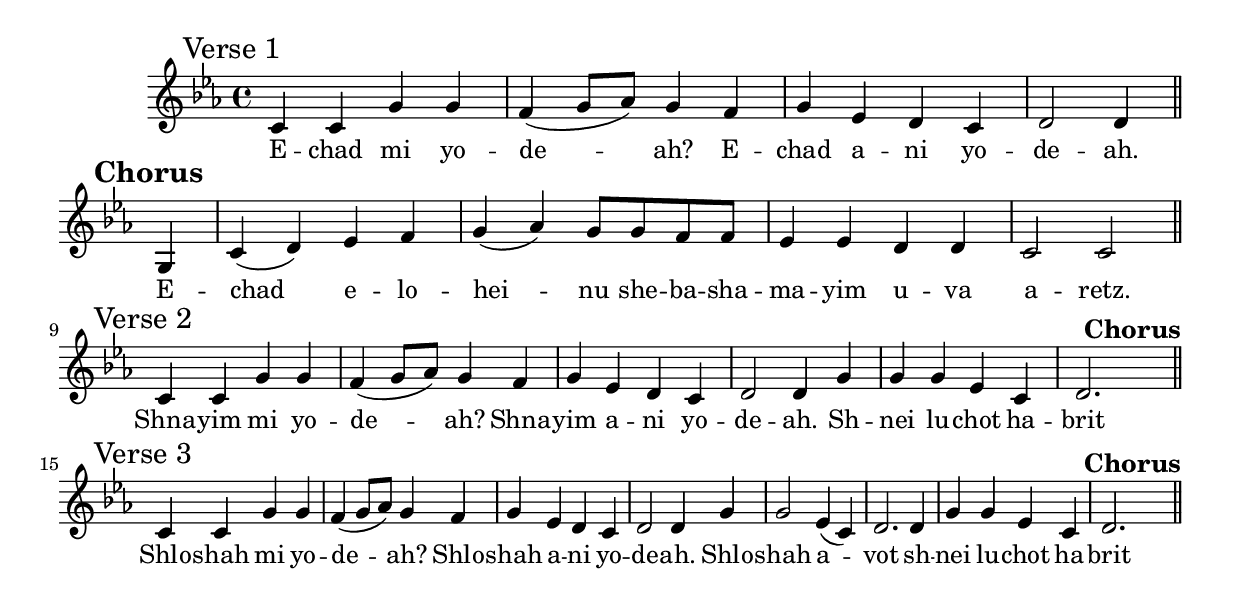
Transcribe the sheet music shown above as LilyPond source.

\version "2.13.54"

\include "defs.ly"

\layout {
  \context {
    \Score
    \override RehearsalMark #'break-align-symbols = #'(clef)
  }
}

<<
  \transpose a c' \relative c' {
    \key a \minor
    \time 4/4
    \mark "Verse 1"
    a a e' e
    | d( e8 f) e4 d
    | e c b a
    | b2 b4 \bar "||" \break
    
    \mark \markup \huge \bold "Chorus"
    e,
    | a( b) c d
    | e( f) e8 e d d
    | c4 c b b
    | a2 a \bar "||" \break
    
    \mark "Verse 2"
    a4 a e' e
    | d( e8 f) e4 d
    | e c b a
    | b2 b4 e
    | e e c a
    | b2. \mark \markup \large \bold "Chorus" s4 \bar "||" \break
    
    \mark "Verse 3"
    a4 a e' e
    | d( e8 f) e4 d
    | e c b a
    | b2 b4 e
    | e2 c4( a)
    | b2. b4
    | e e c a
    | b2. \mark \markup \large \bold "Chorus" s4 \bar "||" \break
  }
  \addlyrics {
    E -- chad mi yo -- de -- ah?
    E -- chad a -- ni yo -- de -- ah.
    
    E -- chad e -- lo -- hei -- nu
    she -- ba -- sha -- ma -- yim u -- va a -- retz.
    
    Shna -- yim mi yo -- de -- ah?
    Shna -- yim a -- ni yo -- de -- ah.
    Sh -- nei lu -- chot ha -- brit
    
    Shlo -- shah mi yo -- de -- ah?
    Shlo -- shah a -- ni yo -- de -- ah.
    Shlo -- shah a -- vot
    sh -- nei lu -- chot ha -- brit
  }
>>

%{
\markup \columns {
  \column {
    "1. Echad eloheinu"
    "2. Shnei luchot habrit"
    "3. Shloshah avot"
    "4. Arbah imahot"
    "5. Chamishah chumshei Torah"
    "6. Shishah sidrei Mishnah"
    "7. Shiva y’mei shabatah"
  }
  \column {
    "8. Shmonah y’mei milah"
    "9. Tishah chodshei leidah"
    "10. Asarah dibraya"
    "11. Achad asar kochvaya"
    "12. Shnem asar shivtaya"
    "13. Shloshah asar midaya"
  }
}
%}
